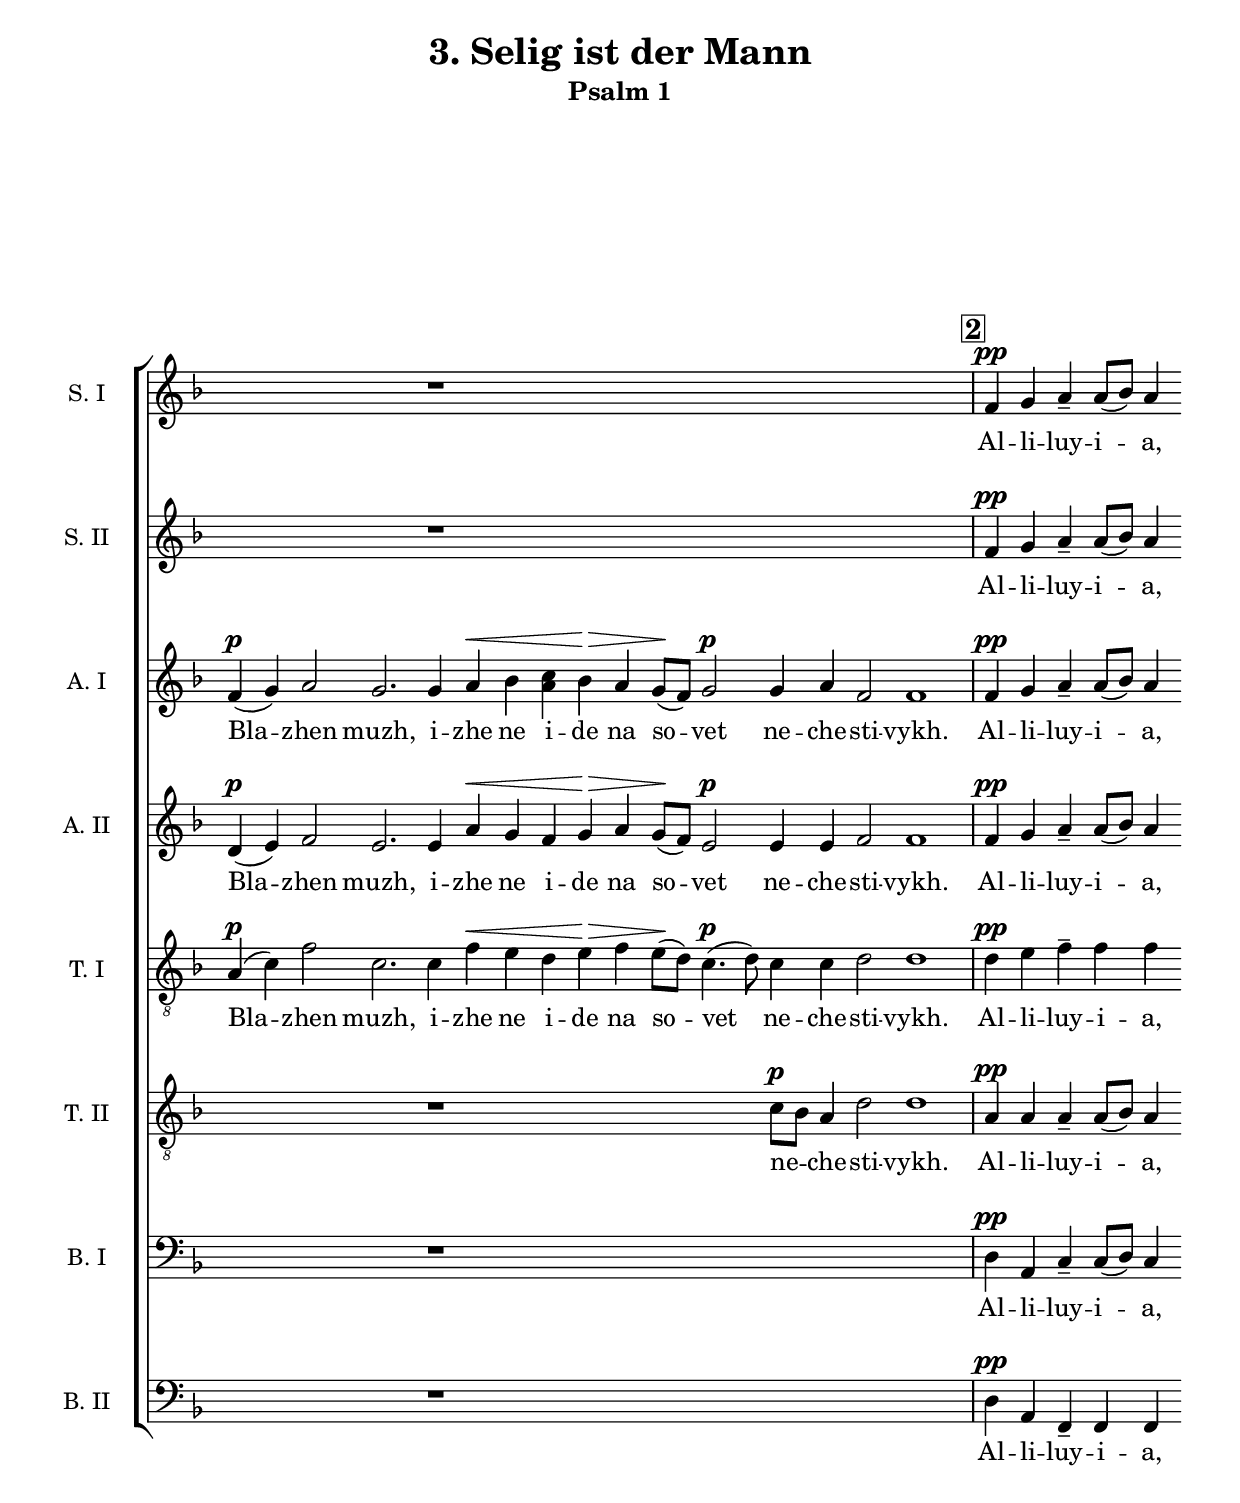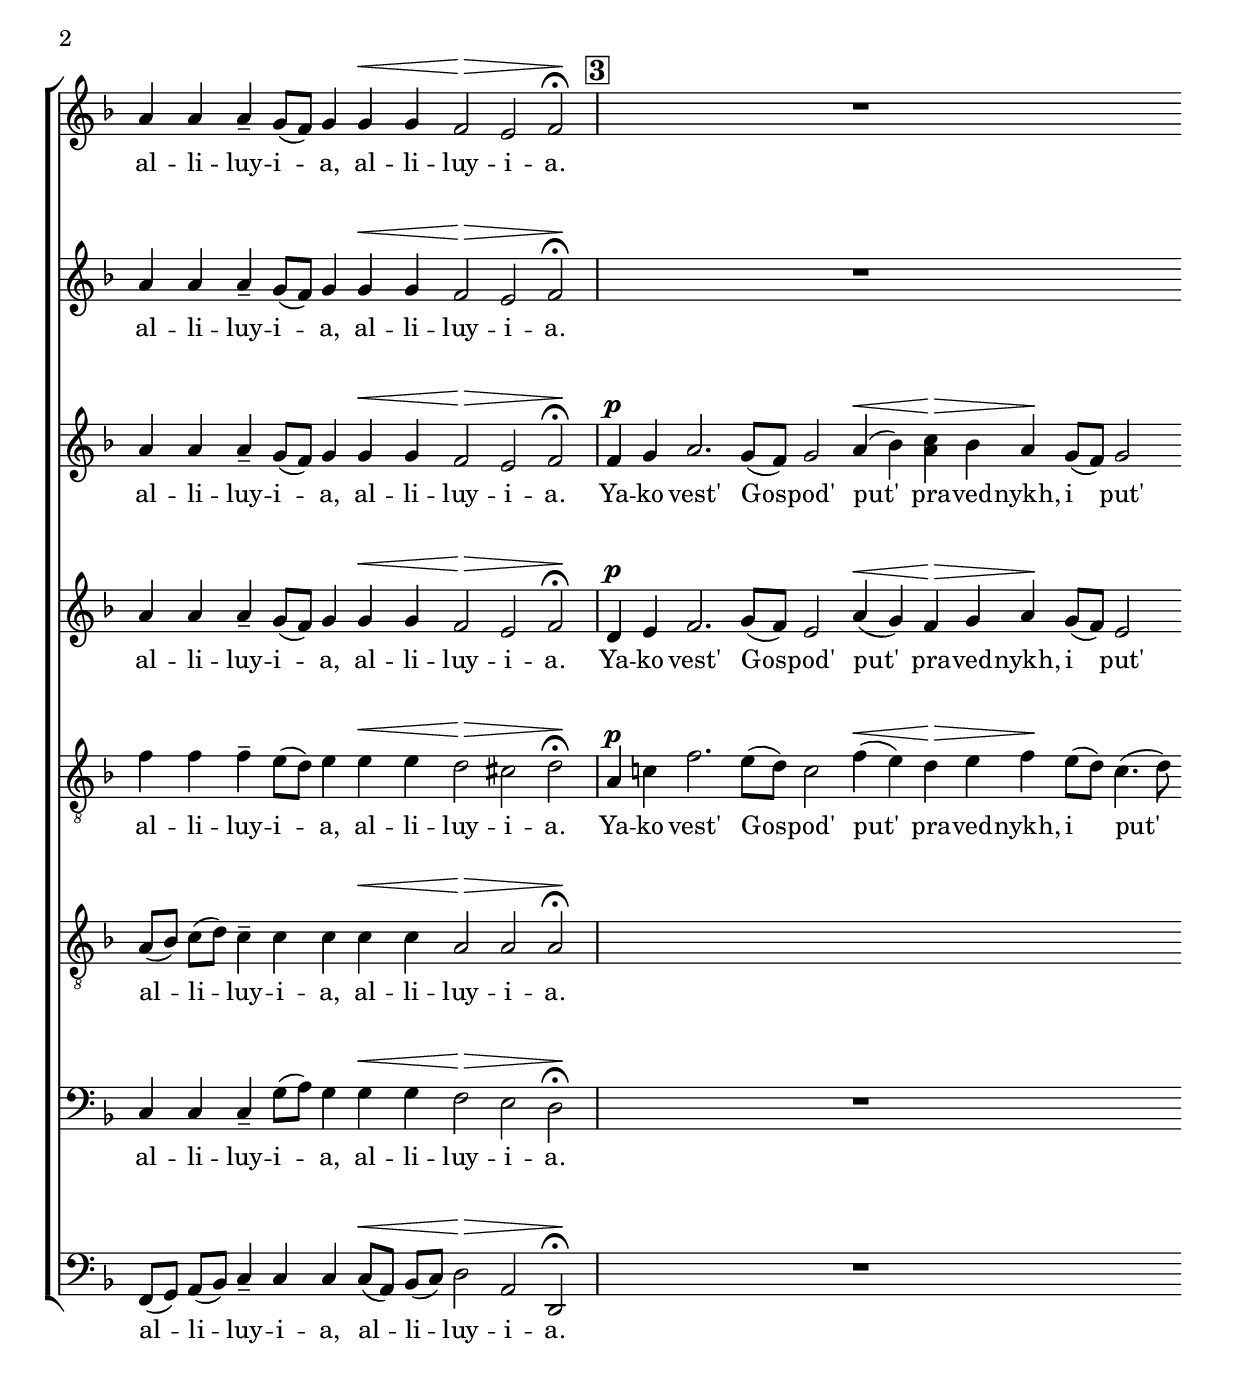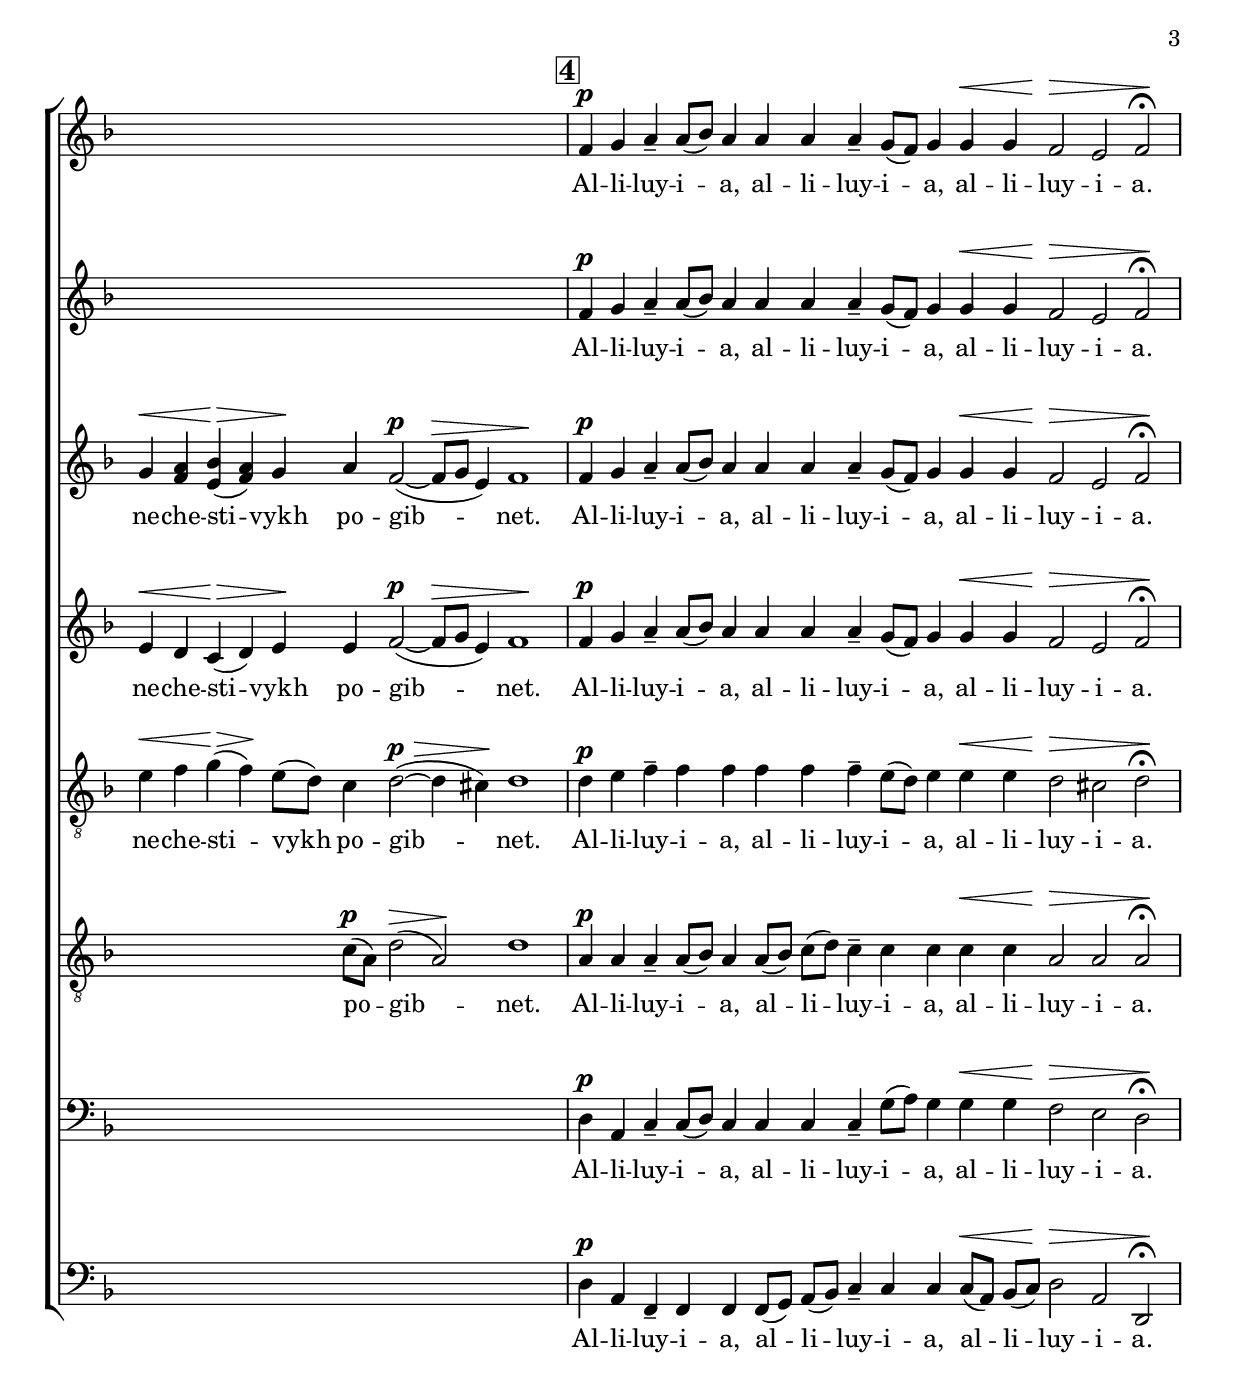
\version "2.16.2"

#(ly:set-option 'midi-extension "mid")

\header {
  title = "3. Selig ist der Mann"
  subtitle = "Psalm 1"
  % Remove default LilyPond tagline
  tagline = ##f
}

obreak = { \break }

\paper {
  #(set-paper-size "a4")
}

global = {
  \key f \major
  \numericTimeSignature
  \compressFullBarRests
  \dynamicUp
  \autoBeamOff
  \cadenzaOn
  \accidentalStyle "modern-voice-cautionary"
  \override Score.TimeSignature #'stencil = ##f
  \set Score.markFormatter = #format-mark-box-numbers
}

obreak = {}

\include "articulate.ly"

sopranoOneVoiceA = \relative c' {
  \time 7/4 s4*7 \bar ""
  \time 9/4  r1 \skip4*5 \bar ""
  \time 8/4  \skip4*8 \bar "|" \mark #2
  \time 5/4  f4 \pp  g4  a4 -- a8 ( [ bes8 ] ) a4 \bar ""
  \time 5/4  a4 a4 a4 -- g8 ( [ f8 ] )g4  \bar ""
  \time 4/2  g4 \< g4 f2  \> e2  f2 \!  \fermata \bar "|" \mark #3

}

sopranoOneVerseA = \lyricmode {
  Al -- li -- luy -- i -- "a,"
  al -- li -- luy -- i -- "a,"
  al -- li -- luy -- i -- "a."
}

sopranoOneVoiceB = \relative c' {
  \mark #3
  \time 8/4  \skip4*8 \bar ""
  \time 5/4   r1 \skip4 \bar ""
  \time 3/4  \skip4*3 \bar ""

  %page 2
  \time 6/4  \skip4*6 \bar ""
  \time 8/4 \skip4*8 \bar "|" \mark #4

  \time 5/4  f4 \p g a -- a8 [( bes ]) a4 \bar ""
  \time 7/4  a4 a a -- g8 ( [ f ) ] g4 g \< g \bar ""
  \time 3/2  f2 \> e2 f \!  \fermata  \bar "|" 
}

sopranoOneVerseB = \lyricmode {
  Al -- li -- luy -- i -- "a,"
  al -- li -- luy -- i -- "a,"
  al -- li -- luy -- i -- "a."
}



sopranoOneVoice = {\sopranoOneVoiceA \sopranoOneVoiceB}
sopranoOneVerse = {\sopranoOneVerseA \sopranoOneVerseB} 

sopranoTwoVoiceA = \relative c' {
  \time 7/4 s4*7 \bar ""
  \time 9/4  r1 \skip4*5 \bar ""
  \time 8/4  \skip4*8 \bar ""
  \time 5/4 \bar "|" \mark #2
  f4 \pp  g4  a4 -- a8 ( [ bes8 ] ) a4 \bar ""
  \time 5/4  a4 a4 a4 -- g8 ( [ f8 ] )g4  \bar ""
  \time 4/2  g4 \< g4 f2  \> e2  f2 \!  \fermata \bar "|" \mark #3

}

sopranoTwoVerseA = \lyricmode {
  Al -- li -- luy -- i -- "a,"
  al -- li -- luy -- i -- "a,"
  al -- li -- luy -- i -- "a."
}

sopranoTwoVoiceB = \relative c' {
  \mark #3
  \time 8/4  \skip4*8 \bar ""
  \time 5/4   r1 \skip4 \bar ""
  \time 3/4  \skip4*3 \bar ""

  %page 2
  \time 6/4  \skip4*6 \bar ""
  \time 8/4 \skip4*8 \bar "|" \mark #4

  \time 5/4  f4 \p g a -- a8 [( bes ]) a4 \bar ""
  \time 7/4  a4 a a -- g8 ( [ f ) ] g4 g \< g \bar ""
  \time 3/2  f2 \> e2 f \!  \fermata  \bar "|" 
}

sopranoTwoVerseB = \lyricmode {
  Al -- li -- luy -- i -- "a,"
  al -- li -- luy -- i -- "a,"
  al -- li -- luy -- i -- "a."
}



sopranoTwoVoice = {\sopranoTwoVoiceA \sopranoTwoVoiceB}
sopranoTwoVerse = {\sopranoTwoVerseA \sopranoTwoVerseB} 


altoOneVoiceA = \relative c' {
  \time 7/4  f4( \p g4) a2 g2. \bar ""
  \time 9/4  g4 a4 \< bes4 <c a>4 bes4 \! \> \> a4 g8 \! \! ( [ f8 ]) g2 \p \bar ""
  \time 8/4  g4 a4 f2 f1 \bar "|" \mark #2
  \time 5/4  f4 \pp g4 a4 -- a8( [ bes8 ) ] a4 \bar ""
  \time 5/4  a4 a4 a4 -- g8 ( [ f8 ) ] g4 \bar ""
  \time 4/2  g4 \< g4 f2 \! \> e2 f2 \! \fermata \bar "|"
}

altoOneVerseA = \lyricmode {
  Bla -- zhen "muzh," i -- zhe
  ne i -- de na so -- vet ne -- che -- sti -- "vykh."
  Al -- li -- luy -- i -- "a,"
  al -- li -- luy -- i -- "a,"
  al -- li -- luy -- i -- "a."
}

altoOneVoiceB = \relative c' {
  \mark #3
  \time 8/4  f4 \p g4 a2. g8 [( f8 ] ) g2 \bar ""
  \time 5/4   a4 \<  ( bes ) <c a>4 \> bes4 a4 \! \bar ""
  \time 3/4  g8 [( f8 ]) g2 \bar ""
  %page 2
  \time 6/4  g4 \< <a f> <bes e,>( \> <a f> ) g \!  a \bar ""
  \time 8/4 f2 \p  ( ~ f8 \> [ g ] e4 ) f1 \!  \bar "|" \mark #4

  \time 5/4  f4 \p g a -- a8 ( [ bes ) ] a4 \bar ""
  \time 7/4  a4 a a -- g8 ( [ f ) ] g4 g \< g \bar ""
  \time 3/2  f2 \> e f \! \fermata  \bar "|" 
}

altoOneVerseB = \lyricmode {
  Ya -- ko "vest'" Gos -- "pod'" "put'" pra -- ved -- "nykh," i "put'"
  ne -- che -- sti -- vykh po -- gib -- "net."

  Al -- li -- luy -- i -- "a,"
  al -- li -- luy -- i -- "a,"
  al -- li -- luy -- i -- "a."


}

altoOneVoice = {\altoOneVoiceA \altoOneVoiceB}
altoOneVerse = {\altoOneVerseA \altoOneVerseB}

altoTwoVoiceA = \relative c' {
  \time 7/4  d4 \p ( e4 ) f2 e2. \bar ""
  \time 9/4  e4 a4 \< g4 f4 g4 \> a4 g8 \!  [( f8 ]) e2 \p  \bar ""
  \time 8/4  e4 e4 f2 f1 \bar "|" \mark #2
  \time 5/4  f4 \pp g4 a4 -- a8( [ bes8 ) ] a4 \bar ""
  \time 5/4  a4 a4 a4 -- g8 ( [ f8 ) ] g4 \bar ""
  \time 4/2  g4 \< g4 f2 \! \> e2 f2 \! \fermata \bar "|"
}

altoTwoVerseA = \lyricmode {
  Bla -- zhen "muzh," i -- zhe
  ne i -- de na so -- vet ne -- che -- sti -- "vykh."
  Al -- li -- luy -- i -- "a,"
  al -- li -- luy -- i -- "a,"
  al -- li -- luy -- i -- "a."
}

altoTwoVoiceB = \relative c' {
  \mark #3
  \time 8/4  d4 \p e4 f2. g8 ( [ f8 ] ) e2 \bar ""
  \time 5/4   a4 \<(  g4 ) f4  \> g4 a4 \! \bar ""
  \time 3/4  g8 [( f8 ]) e2 \bar ""

  %page 2
  \time 6/4  e4 \<  d c   \> ( d ) e \!  e \bar ""
  \time 8/4 f2 \p  ( ~ f8 \> [ g ] e4 ) f1 \!  \bar "|" \mark #4
  \time 5/4  f4 \p g a -- a8 ( [ bes ) ] a4 \bar ""
  \time 7/4  a4 a a -- g8 ( [ f ) ] g4 g \< g \bar ""
  \time 3/2  f2 \> e f \! \fermata  \bar "|" 
}

altoTwoVerseB = \lyricmode {
  Ya -- ko "vest'" Gos -- "pod'" "put'" pra -- ved -- "nykh," i "put'"
  ne -- che -- sti -- vykh po -- gib -- "net."

  Al -- li -- luy -- i -- "a,"
  al -- li -- luy -- i -- "a,"
  al -- li -- luy -- i -- "a."
}



altoTwoVoice  = {\altoTwoVoiceA \altoTwoVoiceB}
altoTwoVerse  = {\altoTwoVerseA \altoTwoVerseB}


tenoreOneVoiceA = \relative c' {
  \time 7/4 a4 \p ( c4 ) f2 c2. \bar ""
  \time 9/4  c4  f4 \< e4 d4 e4 \> f4  e8 \! ( [ d8 ) ] c4.\p ( d8 ) \bar ""
  \time 8/4  c4  c4 d2 d1 \bar "|" \mark #2
  \time 5/4   d4 \pp e4 f4 -- f4 f4 \bar ""
  \time 5/4  f4 f4 f4 -- e8 ( [ d8 ) ] e4 \bar ""
  \time 4/2  e4 \<  e4 d2  \> cis2 d2 \! \fermata \bar "|" \mark #3

}

tenoreOneVerseA = \lyricmode {
  Bla -- zhen "muzh," i -- zhe
  ne i -- de na so -- vet ne -- che -- sti -- "vykh."
  Al -- li -- luy -- i -- "a,"
  al -- li -- luy -- i -- "a,"
  al -- li -- luy -- i -- "a."


}

tenoreOneVoiceB = \relative c' {
  \mark #3
  \time 8/4  a4 \p c4 f2. e8 ( [ d8 ) ] c2 \bar ""
  \time 5/4  f4 \< ( e4 ) d4 \> e4 f4 \!\bar ""
  \time 3/4  e8 ( [ d8 ) ] c4. ( d8 ) \bar ""

  % page 2
  \time 6/4 e4 \< f g \> ( f ) \! e8 ( [ d ) ] c4 \bar ""
  \time 8/4  d2  \p \> (~ d4 cis! ) \! d1 \bar "|" \mark #4
  \time 5/4  d4 \p e f -- f f \bar ""
  \time 7/4  f4 f f -- e8 ( [ d ] ) e4  e \< \< e \bar ""
  \time 3/2  d2 \> cis!2 d \! \fermata  \bar "|" 
}

tenoreOneVerseB = \lyricmode {
  Ya -- ko "vest'" Gos -- "pod'" "put'" pra -- ved -- "nykh," i "put'"
  ne -- che -- sti -- vykh po -- gib -- "net."

  Al -- li -- luy -- i -- "a,"
  al -- li -- luy -- i -- "a,"
  al -- li -- luy -- i -- "a."
}

tenoreOneVoice = { \tenoreOneVoiceA \tenoreOneVoiceB }
tenoreOneVerse = {\tenoreOneVerseA \tenoreOneVerseB}

tenoreTwoVoiceA = \relative c' {
  \time 7/4 s4*7 \bar ""
  \time 9/4  r1 \skip4*5 \bar ""

  \time 8/4  c8 \p  [ bes8 ] a4 d2 d1 \bar "|" \mark #2
  \time 5/4   a4 \pp a4 a4 -- a8 ( [ bes8 ) ] a4 \bar ""
  \time 5/4  a8 ( [ bes8 )  ] c8 [ ( d8 ) ] c4 -- c4 c4 \bar ""
  \time 4/2  c4 \<  c4 a2  \> a2 a2 \! \fermata \bar "|" \mark #3

}

tenoreTwoVerseA = \lyricmode {
  ne -- che -- sti -- "vykh."
  Al -- li -- luy -- i -- "a,"
  al -- li -- luy -- i -- "a,"
  al -- li -- luy -- i -- "a."


}

tenoreTwoVoiceB = \relative c' {
  \mark #3
  \time 8/4  \skip4*8  \bar ""
  \time 5/4  \skip4*5  \bar ""
  \time 3/4  \skip4*3 \bar ""

  % page 2
  \time 6/4 \skip4*5 c8 [( \p a8 ]) \bar ""
  \time 8/4  d2   \> ( a2 ) \! d1 \bar "|" \mark #4

  \time 5/4  a4 \p a a -- a8 ( [ bes ) ] a4 \bar ""
  \time 7/4  a8 ( [ bes )  ] c [( d ) ] c4 -- c c c  \< c  \bar ""
  \time 3/2  a2\> a2  a \! \fermata  \bar "|" 
}

tenoreTwoVerseB = \lyricmode {
  po -- gib -- "net."

  Al -- li -- luy -- i -- "a,"
  al -- li -- luy -- i -- "a,"
  al -- li -- luy -- i -- "a."
}

tenoreTwoVoice = { \tenoreTwoVoiceA \tenoreTwoVoiceB }
tenoreTwoVerse = {\tenoreTwoVerseA \tenoreTwoVerseB}


bassoOneVoiceA = \relative c {

  \time 7/4 s4*7 \bar ""
  \time 9/4  r1 \skip4*5 \bar ""
  \time 8/4  \skip4*8 \bar "|" \mark #2
  \time 5/4  d4 \pp a4 c4 -- c8 ( [ d8 ) ] c4 \bar ""
  \time 5/4  c4 c4 c4 -- g'8 ( [ a8 ) ] g4 \bar ""
  \time 4/2  g4 \< g4 f2 \> e2 d2 \! \fermata \bar "|" \mark #3

}

bassoOneVerseA = \lyricmode {
  Al -- li -- luy -- i -- "a,"
  al -- li -- luy -- i -- "a,"
  al -- li -- luy -- i -- "a."

}

bassoOneVoiceB = \relative c {
  \mark #3
  \time 8/4  \skip4*8 \bar ""
  \time 5/4   r1 \skip4 \bar ""
  \time 3/4  \skip4*3 \bar ""

  %page 2
  \time 6/4  \skip4*6 \bar ""
  \time 8/4 \skip4*8 \bar "|" \mark #4

  \time 5/4  d4 \p a c -- c8 ( [ d ) ] c4 \bar ""
  \time 7/4  c4 c c -- g'8 ( [ a ) ] g4 g \<  g \bar ""
  \time 3/2  f2\> e d \!  \fermata  \bar "|" 
}

bassoOneVerseB = \lyricmode {

  Al -- li -- luy -- i -- "a,"
  al -- li -- luy -- i -- "a,"
  al -- li -- luy -- i -- "a."
}

bassoOneVoice = { \bassoOneVoiceA \bassoOneVoiceB }
bassoOneVerse = {\bassoOneVerseA \bassoOneVerseB}

bassoTwoVoiceA = \relative c {

  \time 7/4 s4*7 \bar ""
  \time 9/4  r1 \skip4*5 \bar ""
  \time 8/4  \skip4*8 \bar "|" \mark #2
  \time 5/4  d4 \pp a4 f4 -- f4 f4 \bar ""
  \time 5/4  f8 ( [ g8 )  ] a8( [ bes8 ) ] c4 -- c4 c4 \bar ""
  \time 4/2  c8 \< ( [ a8 )  ] bes8 [ ( c8 ) ] d2 \> a2 d,2 \! \fermata  \mark#3 \bar "|"

}

bassoTwoVerseA = \lyricmode {
  Al -- li -- luy -- i -- "a,"
  al -- li -- luy -- i -- "a,"
  al -- li -- luy -- i -- "a."

}

bassoTwoVoiceB = \relative c {
  \mark #3
  \time 8/4  \skip4*8 \bar ""
  \time 5/4   r1 \skip4 \bar ""
  \time 3/4  \skip4*3 \bar ""

  %page 2
  \time 6/4  \skip4*6 \bar ""
  \time 8/4 \skip4*8 \bar "|" \mark #4

  \time 5/4  d4 \p a f -- f f \bar ""
  \time 7/4  f8 [( g  ]) a [( bes  ]) c4 -- c c c8 \< [( a  ]) bes [(  c8  ]) \bar ""
  \time 3/2  d2 \> a d, \!  \fermata  \bar "|" 
}

bassoTwoVerseB = \lyricmode {

  Al -- li -- luy -- i -- "a,"
  al -- li -- luy -- i -- "a,"
  al -- li -- luy -- i -- "a."
}

bassoTwoVoice = { \bassoTwoVoiceA \bassoTwoVoiceB }
bassoTwoVerse = {\bassoTwoVerseA \bassoTwoVerseB}






%%% ------ Print Score
\score {

  \new ChoirStaff   <<

      \new Staff \with {
        instrumentName = "S. I"
      } { \global \sopranoOneVoice }
      \addlyrics { \sopranoOneVerse }   
      \new Staff \with {
        instrumentName = "S. II"
      } { \global \sopranoTwoVoice }
      \addlyrics { \sopranoTwoVerse }

      \new Staff \with {
        instrumentName = "A. I"
      } {  \global \altoOneVoice}
      \addlyrics { \altoOneVerse }
      \new Staff \with {
        instrumentName = "A. II"
      } {  \global \altoTwoVoice }
      \addlyrics { \altoTwoVerse }

      \new Staff \with {
        instrumentName = "T. I"
      } { \global \clef "treble_8" \tenoreOneVoice }
      \addlyrics { \tenoreOneVerse }
      \new Staff \with {
        instrumentName = "T. II"
      } { \global \clef "treble_8" \tenoreTwoVoice }
      \addlyrics { \tenoreTwoVerse }
      
      \new Staff \with {
        instrumentName = "B. I"
      } {\global \clef bass \bassoOneVoice }
      \addlyrics { \bassoOneVerse }
      \new Staff \with {
        instrumentName = "B. II"
      } {\global \clef bass \bassoTwoVoice }
      \addlyrics { \bassoTwoVerse }
                    >> 
    

 
  \layout { }
}

%%% ------ Midi Score


\score {
  <<
    \articulate
    <<
      \new Staff = "S 1" \sopranoOneVoice
      \new Staff = "S 2" \sopranoTwoVoice
      \new Staff = "A 1" \altoOneVoice
      \new Staff = "A 2" \altoTwoVoice
      \new Staff = "T 1" \tenoreOneVoice
      \new Staff = "T 2" \tenoreTwoVoice
      \new Staff = "B 1" \bassoOneVoice
      \new Staff = "B 2" \bassoTwoVoice

      \new Staff = "Female"   {
        <<
          \sopranoOneVoice \\
          \sopranoTwoVoice \\
          \altoOneVoice \\
          \altoTwoVoice
        >>
      }
      \new Staff = "Male"   {
        <<
          \tenoreOneVoice \\
          \tenoreTwoVoice \\
          \bassoOneVoice \\
          \bassoTwoVoice \\
        >>
      }
    >>
  >>
  \midi {
    \tempo 4=64
  }
}



